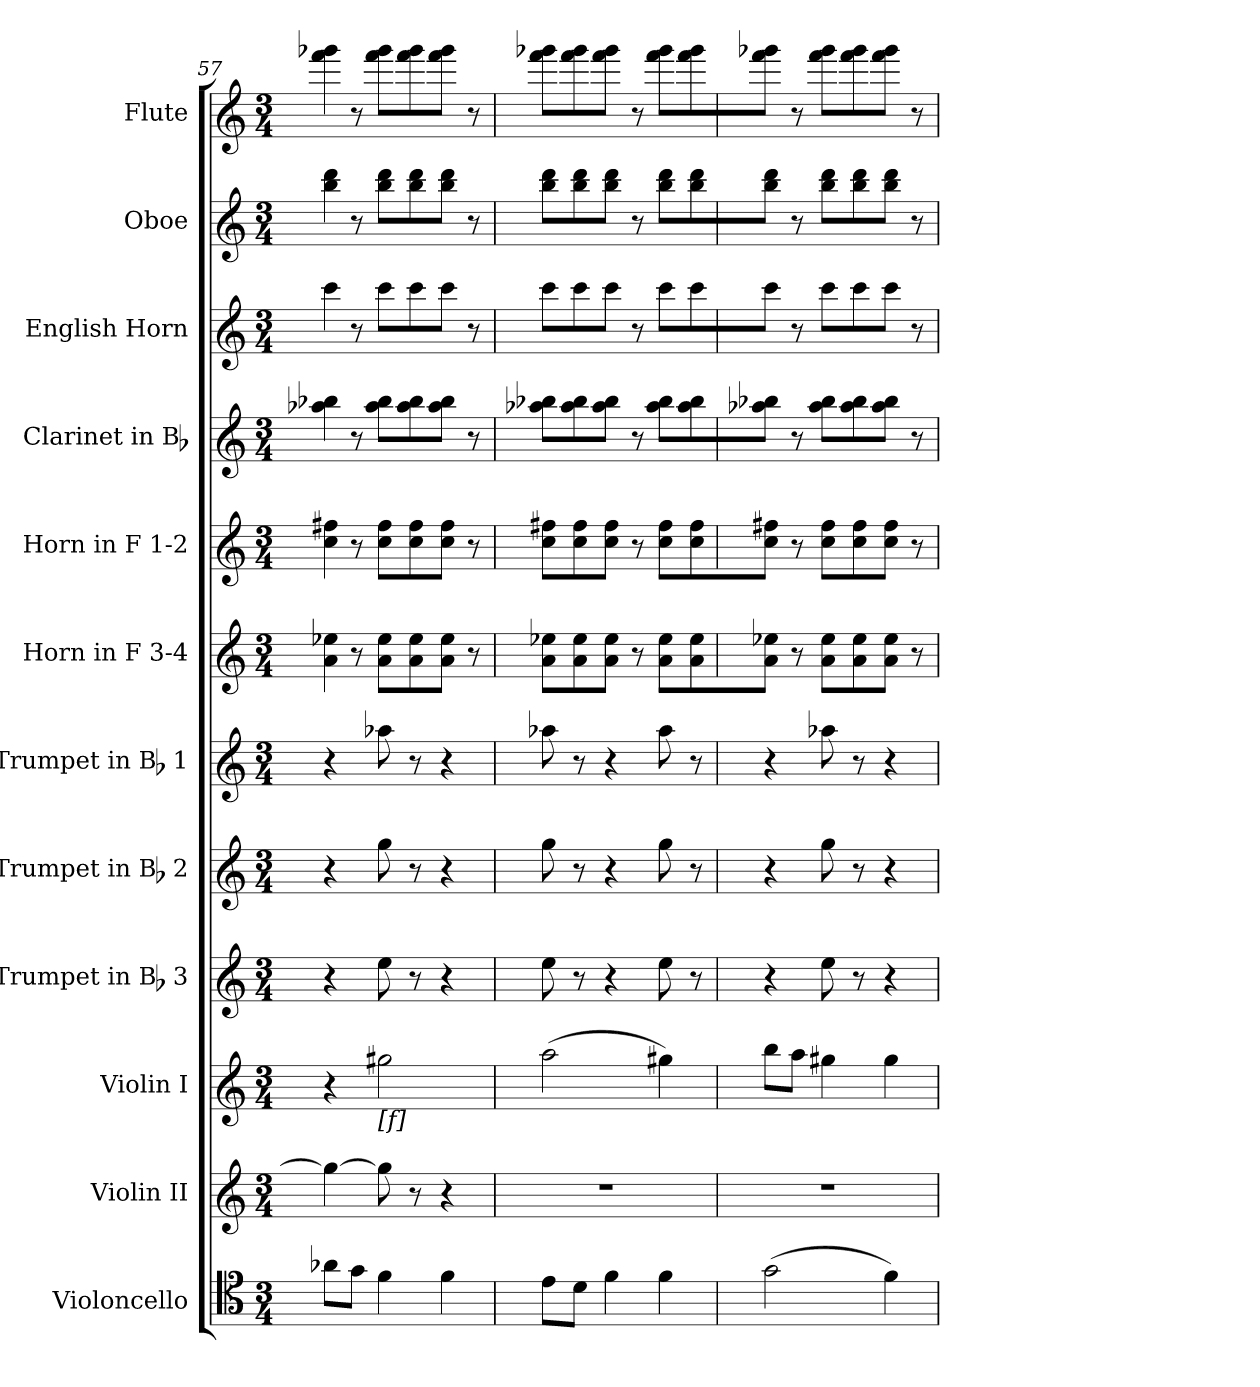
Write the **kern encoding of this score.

**kern	**kern	**kern	**kern	**kern	**kern	**kern	**kern	**kern	**kern	**kern	**kern
*part12	*part11	*part10	*part9	*part8	*part7	*part6	*part5	*part4	*part3	*part2	*part1
*staff12	*staff11	*staff10	*staff9	*staff8	*staff7	*staff6	*staff5	*staff4	*staff3	*staff2	*staff1
*I"Violoncello	*I"Violin II	*I"Violin I	*I"Trumpet in Bb 3	*I"Trumpet in Bb 2	*I"Trumpet in Bb 1	*I"Horn in F 3-4	*I"Horn in F 1-2	*I"Clarinet in Bb	*I"English Horn	*I"Oboe	*I"Flute
*I'Vc.	*I'Vln. II	*I'Vln. I	*I'Tpt.	*I'Tpt.	*I'Tpt.	*I'Hn.	*I'Hn.	*I'Cl.	*I'E.H.	*I'Ob.	*I'Fl.
*clefC4	*clefG2	*clefG2	*clefG2	*clefG2	*clefG2	*clefG2	*clefG2	*clefG2	*clefG2	*clefG2	*clefG2
*	*	*	*ITrd1c2	*ITrd1c2	*ITrd1c2	*ITrd4c7	*ITrd4c7	*ITrd1c2	*ITrd4c7	*	*
*k[]	*k[]	*k[]	*k[b-e-]	*k[b-e-]	*k[b-e-]	*k[b-]	*k[b-]	*k[b-e-]	*k[b-]	*k[]	*k[]
*M3/4	*M3/4	*M3/4	*M3/4	*M3/4	*M3/4	*M3/4	*M3/4	*M3/4	*M3/4	*M3/4	*M3/4
=57	=57	=57	=57	=57	=57	=57	=57	=57	=57	=57	=57
8a-Xi\L	4gg#i\_>	4r	4r	4r	4r	8di\ 8a-XiJ	8fi\ 8bniJ	8gg-Xi\ 8aa-XiJ	8ffi\J	8bbi\ 8dddiJ	8fffi\ 8ggg-XiJ
8gi\J	.	.	.	.	.	8r	8r	8r	8r	8r	8r
!	!	!LO:TX:b:t=[f]	!	!	!	!	!	!	!	!	!
4fi\	8gg#i\]	2gg#Xi\	8ddi\	8ffi\	8gg-Xi\	8di\ 8a-iL	8fi\ 8biL	8gg-i\ 8aa-iL	8ffi\L	8bbi\ 8dddiL	8fffi\ 8ggg-iL
.	8r	.	8r	8r	8r	8di\ 8a-i	8fi\ 8bi	8gg-i\ 8aa-i	8ffi\	8bbi\ 8dddi	8fffi\ 8ggg-i
4fi\	4r	.	4r	4r	4r	8di\ 8a-iJ	8fi\ 8biJ	8gg-i\ 8aa-iJ	8ffi\J	8bbi\ 8dddiJ	8fffi\ 8ggg-iJ
.	.	.	.	.	.	8r	8r	8r	8r	8r	8r
!!LO:PB:g=z
=58	=58	=58	=58	=58	=58	=58	=58	=58	=58	=58	=58
!	!LO:N:vis=1	!	!	!	!	!	!	!	!	!	!
8ei\L	2.r	(2aai\	8ddi\	8ffi\	8gg-Xi\	8di\ 8a-XiL	8fi\ 8bniL	8gg-Xi\ 8aa-XiL	8ffi\L	8bbi\ 8dddiL	8fffi\ 8ggg-XiL
8di\J	.	.	8r	8r	8r	8di\ 8a-i	8fi\ 8bi	8gg-i\ 8aa-i	8ffi\	8bbi\ 8dddi	8fffi\ 8ggg-i
4fi\	.	.	4r	4r	4r	8di\ 8a-iJ	8fi\ 8biJ	8gg-i\ 8aa-iJ	8ffi\J	8bbi\ 8dddiJ	8fffi\ 8ggg-iJ
.	.	.	.	.	.	8r	8r	8r	8r	8r	8r
4fi\	.	4gg#Xi\)	8ddi\	8ffi\	8gg-i\	8di\ 8a-iL	8fi\ 8biL	8gg-i\ 8aa-iL	8ffi\L	8bbi\ 8dddiL	8fffi\ 8ggg-iL
.	.	.	8r	8r	8r	8di\ 8a-i	8fi\ 8bi	8gg-i\ 8aa-i	8ffi\	8bbi\ 8dddi	8fffi\ 8ggg-i
=59	=59	=59	=59	=59	=59	=59	=59	=59	=59	=59	=59
!	!LO:N:vis=1	!	!	!	!	!	!	!	!	!	!
(2gi\	2.r	8bbi\L	4r	4r	4r	8di\ 8a-XiJ	8fi\ 8bniJ	8gg-Xi\ 8aa-XiJ	8ffi\J	8bbi\ 8dddiJ	8fffi\ 8ggg-XiJ
.	.	8aai\J	.	.	.	8r	8r	8r	8r	8r	8r
.	.	4gg#Xi\	8ddi\	8ffi\	8gg-Xi\	8di\ 8a-iL	8fi\ 8biL	8gg-i\ 8aa-iL	8ffi\L	8bbi\ 8dddiL	8fffi\ 8ggg-iL
.	.	.	8r	8r	8r	8di\ 8a-i	8fi\ 8bi	8gg-i\ 8aa-i	8ffi\	8bbi\ 8dddi	8fffi\ 8ggg-i
4fi\)	.	4gg#i\	4r	4r	4r	8di\ 8a-iJ	8fi\ 8biJ	8gg-i\ 8aa-iJ	8ffi\J	8bbi\ 8dddiJ	8fffi\ 8ggg-iJ
.	.	.	.	.	.	8r	8r	8r	8r	8r	8r
=	=	=	=	=	=	=	=	=	=	=	=
*-	*-	*-	*-	*-	*-	*-	*-	*-	*-	*-	*-
